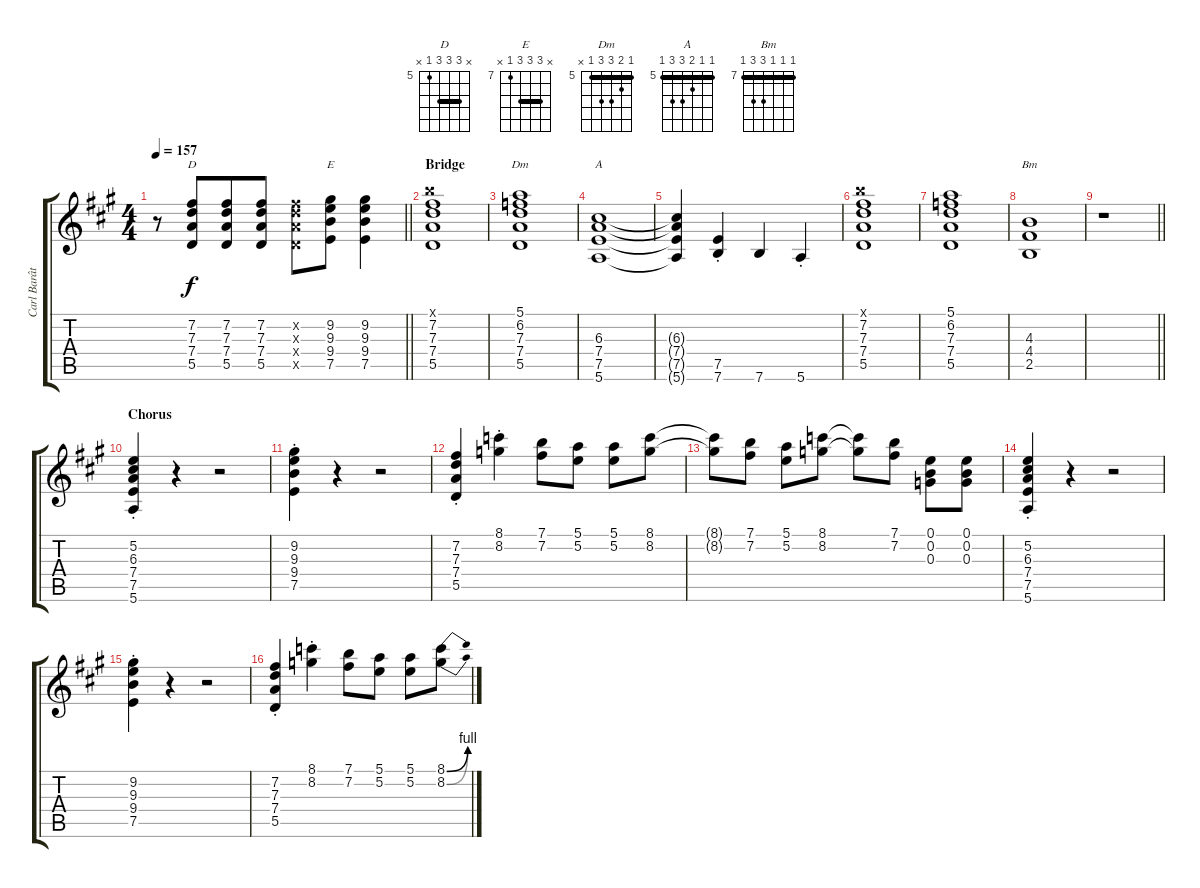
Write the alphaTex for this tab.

\track ("Carl Barât" "Carl Barât") {instrument overdrivenguitar}
\staff {score tabs}
\tuning (E4 B3 G3 D3 A2 E2) {hide}
\chord ("D" x 7 7 7 5 x) {firstfret 5 barre 7}
\chord ("E" x 9 9 9 7 x) {firstfret 7 barre 9}
\chord ("Dm" 5 6 7 7 5 x) {firstfret 5 barre 5}
\chord ("A" 5 5 6 7 7 5) {firstfret 5 barre 5}
\chord ("Bm" 7 7 7 9 9 7) {firstfret 7 barre 7}
\ts (4 4)
\tempo 157
\clef g2
\barLineRight lightlight
\ks a
r.8{dy f} (7.2 7.3 7.4 5.5).8{ch "D" beam merge} (7.2 7.3 7.4 5.5).8 (7.2 7.3 7.4 5.5).8 (7.2{x} 7.3{x} 7.4{x} 5.5{x}).8 (9.2 9.3 9.4 7.5).8{ch "E"} (9.2 9.3 9.4 7.5).4 |
\section ("" "Bridge")
(7.1{x} 7.2 7.3 7.4 5.5).1 |
(5.1 6.2 7.3 7.4 5.5).1{ch "Dm"} |
(6.3 7.4 7.5 5.6).1{ch "A"} |
(6.3{t} 7.4{t} 7.5{t} 5.6{t}).4 (7.5{st} 7.6{st}).4 7.6.4 5.6{st}.4 |
(7.1{x} 7.2 7.3 7.4 5.5).1 |
(5.1 6.2 7.3 7.4 5.5).1 |
(4.3 4.4 2.5).1{ch "Bm"} |
\barLineRight lightlight
r.1 |
\section ("" "Chorus")
(5.2{st} 6.3{st} 7.4{st} 7.5{st} 5.6{st}).4 r.4 r.2 |
(9.2{st} 9.3{st} 9.4{st} 7.5{st}).4 r.4 r.2 |
(7.2{st} 7.3{st} 7.4{st} 5.5{st}).4 (8.1{st} 8.2{st}).4 (7.1 7.2).8 (5.1 5.2).8 (5.1 5.2).8 (8.1 8.2).8 |
(8.1{t} 8.2{t}).8 (7.1 7.2).8 (5.1 5.2).8 (8.1 8.2).8 (8.1{t} 8.2{t}).8 (7.1 7.2).8 (0.1 0.2 0.3).8 (0.1 0.2 0.3).8 |
(5.2{st} 6.3{st} 7.4{st} 7.5{st} 5.6{st}).4 r.4 r.2 |
(9.2{st} 9.3{st} 9.4{st} 7.5{st}).4 r.4 r.2 |
(7.2{st} 7.3{st} 7.4{st} 5.5{st}).4 (8.1{st} 8.2{st}).4 (7.1 7.2).8 (5.1 5.2).8 (5.1 5.2).8 (8.1{be (bend 0 0 60 4)} 8.2{be (bend 0 0 60 4)}).8
